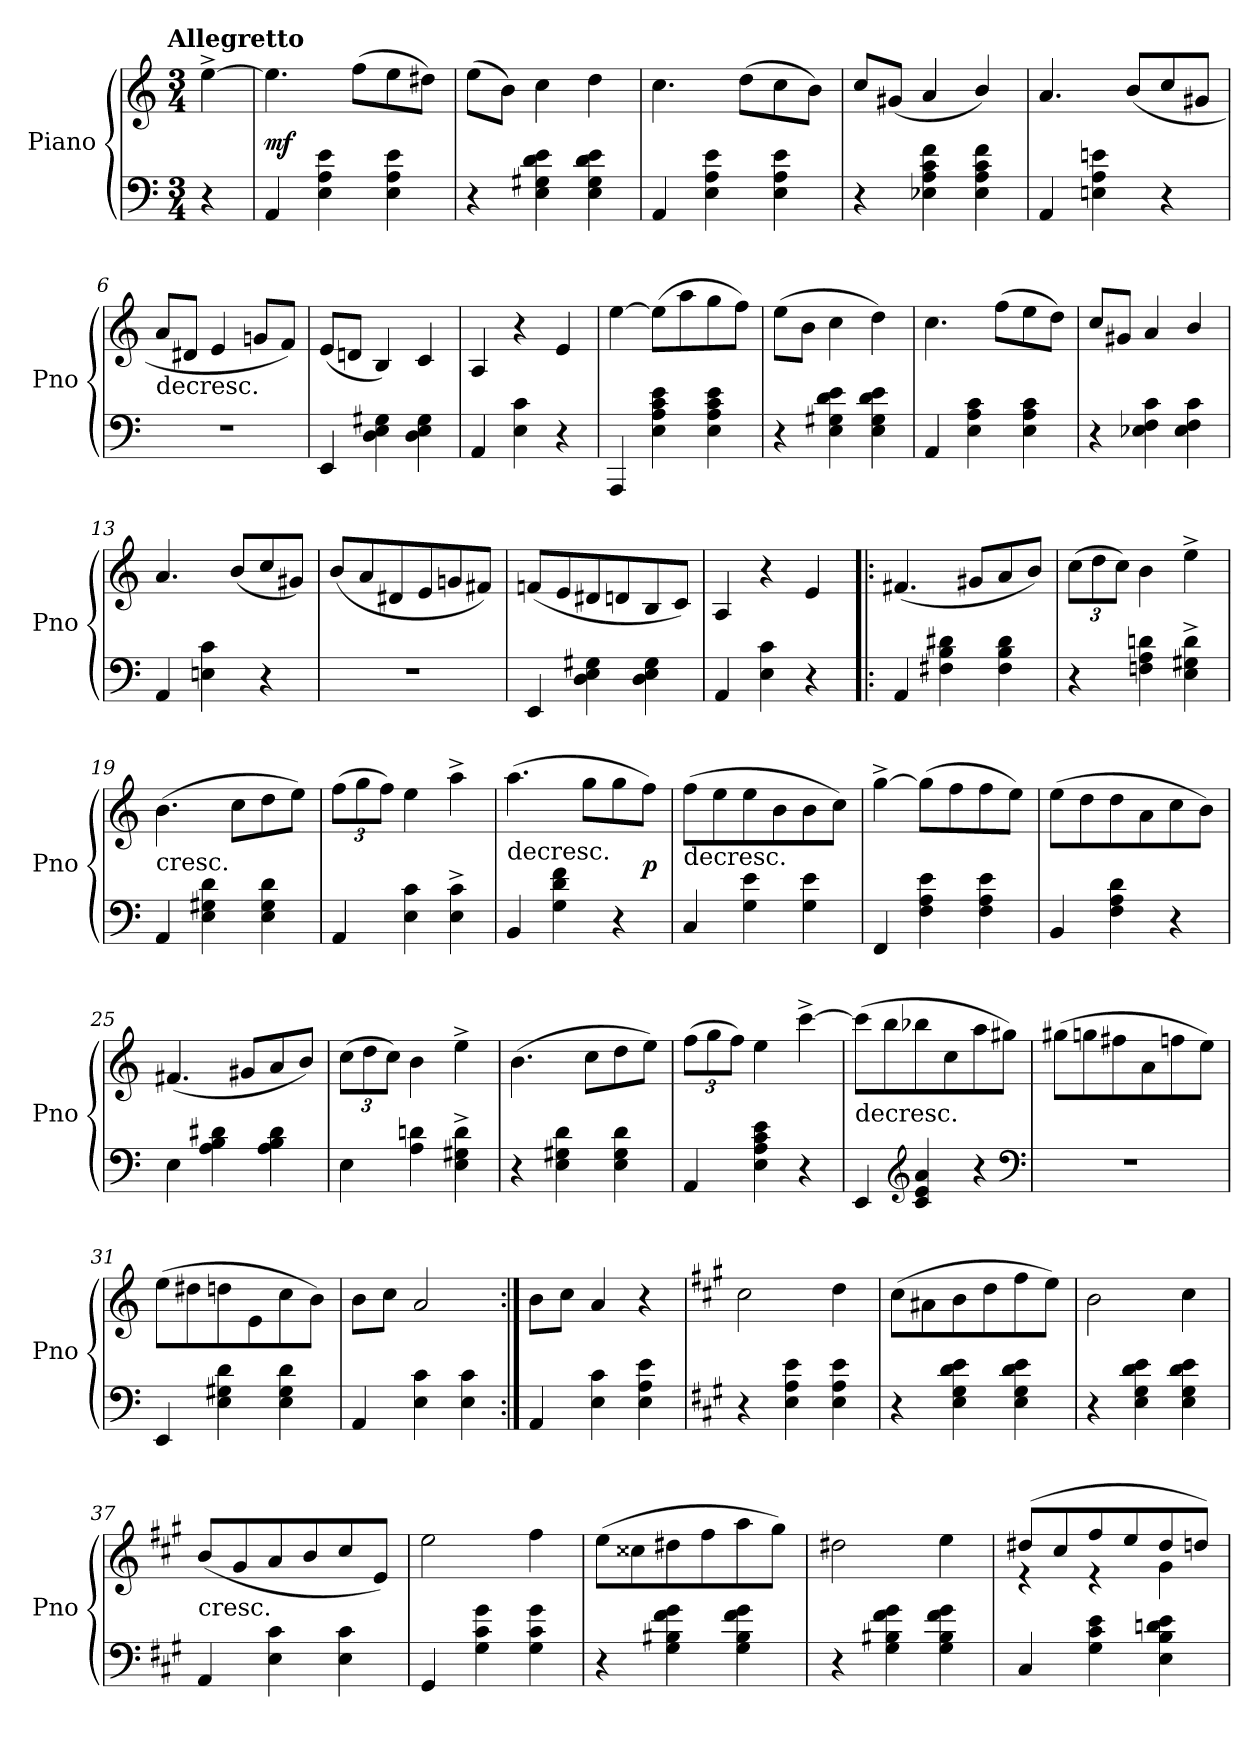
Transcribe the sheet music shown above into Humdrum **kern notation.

**kern	**kern	**dynam
*part1	*part1	*part1
*staff2	*staff1	*staff1/2
*I"Piano	*	*
*I'Pno	*	*
*clefF4	*clefG2	*
*k[]	*k[]	*
*a:	*a:	*
!!LO:TX:omd:t=Allegretto
*M3/4	*M3/4	*
*MM138	*MM138	*
=	=	=
4r	[4ee^\	.
=1	=1	=1
4AA/	4.ee\]	mf
4E\ 4A\ 4e\	.	.
.	(8ff\L	.
4E\ 4A\ 4e\	8ee\	.
.	8dd#X\J)	.
=2	=2	=2
4r	(8ee\L	.
.	8b\J)	.
4E\ 4G#X\ 4d\ 4e\	4cc\	.
4E\ 4G#\ 4d\ 4e\	4dd\	.
=3	=3	=3
4AA/	4.cc\	.
4E\ 4A\ 4e\	.	.
.	(8dd\L	.
4E\ 4A\ 4e\	8cc\	.
.	8b\J)	.
=4	=4	=4
4r	8cc/L	.
.	(8g#X/J	.
4E-X\ 4A\ 4c\ 4f\	4a/	.
4E-\ 4A\ 4c\ 4f\	4b/)	.
=5	=5	=5
4AA/	4.a/	.
4En\ 4A\ 4en\	.	.
.	(8b/L	.
4r	8cc/	.
.	8g#X/J	.
=6	=6	=6
!	!LO:TX:c:t=decresc.	!
2.r	8a/L	.
.	8d#X/J	.
.	4e/	.
.	8gn/L	.
.	8f/J)	.
=7	=7	=7
4EE/	(8e/L	.
.	8dn/J	.
4D\ 4E\ 4G#X\	4B/)	.
4D\ 4E\ 4G#\	4c/	.
=8	=8	=8
4AA/	4A/	.
4E\ 4c\	4r	.
4r	4e/	.
=9	=9	=9
4AAA/	[4ee\	.
4E\ 4A\ 4c\ 4e\	(8ee\L]	.
.	8aa\	.
4E\ 4A\ 4c\ 4e\	8gg\	.
.	8ff\J)	.
=10	=10	=10
4r	(8ee\L	.
.	8b\J	.
4E\ 4G#X\ 4d\ 4e\	4cc\	.
4E\ 4G#\ 4d\ 4e\	4dd\)	.
=11	=11	=11
4AA/	4.cc\	.
4E\ 4A\ 4c\	.	.
.	(8ff\L	.
4E\ 4A\ 4c\	8ee\	.
.	8dd\J)	.
=12	=12	=12
4r	8cc/L	.
.	8g#X/J	.
4E-X\ 4F\ 4c\	4a/	.
4E-\ 4F\ 4c\	4b/	.
=13	=13	=13
4AA/	4.a/	.
4En\ 4c\	.	.
.	(8b/L	.
4r	8cc/	.
.	8g#X/J)	.
=14	=14	=14
2.r	(8b/L	.
.	8a/	.
.	8d#X/	.
.	8e/	.
.	8gn/	.
.	8f#X/J)	.
=15	=15	=15
4EE/	(8fn/L	.
.	8e/	.
4D\ 4E\ 4G#X\	8d#X/	.
.	8dn/	.
4D\ 4E\ 4G#\	8B/	.
.	8c/J)	.
=16	=16	=16
4AA/	4A/	.
4E\ 4c\	4r	.
4r	4e/	.
=17!|:	=17!|:	=17!|:
4AA/	(4.f#X/	.
4F#X\ 4B\ 4d#X\	.	.
.	8g#X/L	.
4F#\ 4B\ 4d#\	8a/	.
.	8b/J)	.
=18	=18	=18
4r	(12cc\L	.
.	12dd\	.
.	12cc\J)	.
4Fn\ 4A\ 4dn\	4b\	.
4E^\ 4G#X^\ 4d^\	4ee^\	.
=19	=19	=19
!	!LO:TX:c:t=cresc.	!
4AA/	(4.b\	.
4E\ 4G#X\ 4d\	.	.
.	8cc\L	.
4E\ 4G#\ 4d\	8dd\	.
.	8ee\J)	.
=20	=20	=20
4AA/	(12ff\L	.
.	12gg\	.
.	12ff\J)	.
4E\ 4c\	4ee\	.
4E^\ 4c^\	4aa^\	.
=21	=21	=21
!	!LO:TX:c:t=decresc.	!
4BB/	(4.aa\	.
4G\ 4d\ 4f\	.	.
.	8gg\L	.
4r	8gg\	.
.	8ff\J)	p
=22	=22	=22
!	!LO:TX:c:t=decresc.	!
4C/	(8ff\L	.
.	8ee\	.
4G\ 4e\	8ee\	.
.	8b\	.
4G\ 4e\	8b\	.
.	8cc\J)	.
=23	=23	=23
4FF/	[4gg^\	.
4F\ 4A\ 4e\	(8gg\L]	.
.	8ff\	.
4F\ 4A\ 4e\	8ff\	.
.	8ee\J)	.
=24	=24	=24
4BB/	(8ee\L	.
.	8dd\	.
4F\ 4A\ 4d\	8dd\	.
.	8a\	.
4r	8cc\	.
.	8b\J)	.
=25	=25	=25
4E\	(4.f#X/	.
4A\ 4B\ 4d#X\	.	.
.	8g#X/L	.
4A\ 4B\ 4d#\	8a/	.
.	8b/J)	.
=26	=26	=26
4E\	(12cc\L	.
.	12dd\	.
.	12cc\J)	.
4A\ 4dn\	4b\	.
4E^\ 4G#X^\ 4d^\	4ee^\	.
=27	=27	=27
4r	(4.b\	.
4E\ 4G#X\ 4d\	.	.
.	8cc\L	.
4E\ 4G#\ 4d\	8dd\	.
.	8ee\J)	.
=28	=28	=28
4AA/	(12ff\L	.
.	12gg\	.
.	12ff\J)	.
4E\ 4A\ 4c\ 4e\	4ee\	.
4r	[4ccc^\	.
=29	=29	=29
!	!LO:TX:c:t=decresc.	!
4EE/	(8ccc\L]	.
.	8bb\	.
*clefG2	*	*
4c/ 4e/ 4a/	8bb-X\	.
.	8cc\	.
4r	8aa\	.
.	8gg#X\J)	.
*clefF4	*	*
=30	=30	=30
2.r	(8gg#X\L	.
.	8ggn\	.
.	8ff#X\	.
.	8a\	.
.	8ffn\	.
.	8ee\J)	.
=31	=31	=31
4EE/	(8ee\L	.
.	8dd#X\	.
4E\ 4G#X\ 4d\	8ddn\	.
.	8e\	.
4E\ 4G#\ 4d\	8cc\	.
.	8b\J)	.
=32	=32	=32
4AA/	8b\L	.
.	8cc\J	.
4E\ 4c\	2a/	.
4E\ 4c\	.	.
=33:|!	=33:|!	=33:|!
4AA/	8b\L	.
.	8cc\J	.
4E\ 4c\	4a/	.
4E\ 4A\ 4e\	4r	.
=34	=34	=34
*k[f#c#g#]	*k[f#c#g#]	*
4r	2cc#\	.
4E\ 4A\ 4e\	.	.
4E\ 4A\ 4e\	4dd\	.
=35	=35	=35
4r	(8cc#\L	.
.	8a#X\	.
4E\ 4G#\ 4d\ 4e\	8b\	.
.	8dd\	.
4E\ 4G#\ 4d\ 4e\	8ff#\	.
.	8ee\J)	.
=36	=36	=36
4r	2b\	.
4E\ 4G#\ 4d\ 4e\	.	.
4E\ 4G#\ 4d\ 4e\	4cc#\	.
=37	=37	=37
!	!LO:TX:c:t=cresc.	!
4AA/	(8b/L	.
.	8g#/	.
4E\ 4c#\	8a/	.
.	8b/	.
4E\ 4c#\	8cc#/	.
.	8e/J)	.
=38	=38	=38
4GG#/	2ee\	.
4G#\ 4c#\ 4g#\	.	.
4G#\ 4c#\ 4g#\	4ff#\	.
=39	=39	=39
4r	(8ee\L	.
.	8cc##X\	.
4G#\ 4B#X\ 4f#\ 4g#\	8dd#X\	.
.	8ff#\	.
4G#\ 4B#\ 4f#\ 4g#\	8aa\	.
.	8gg#\J)	.
=40	=40	=40
4r	2dd#X\	.
4G#\ 4B#X\ 4f#\ 4g#\	.	.
4G#\ 4B#\ 4f#\ 4g#\	4ee\	.
=41	=41	=41
*	*^	*
4C#/	(8dd#X/L	4r	.
.	8cc#/	.	.
4G#\ 4c#\ 4e\	8ff#/	4r	.
.	8ee/	.	.
4E\ 4B\ 4dn\ 4e\	8dd#/	4g#\	.
.	8ddn/J)	.	.
*	*v	*v	*
=	=	=
*-	*-	*-
